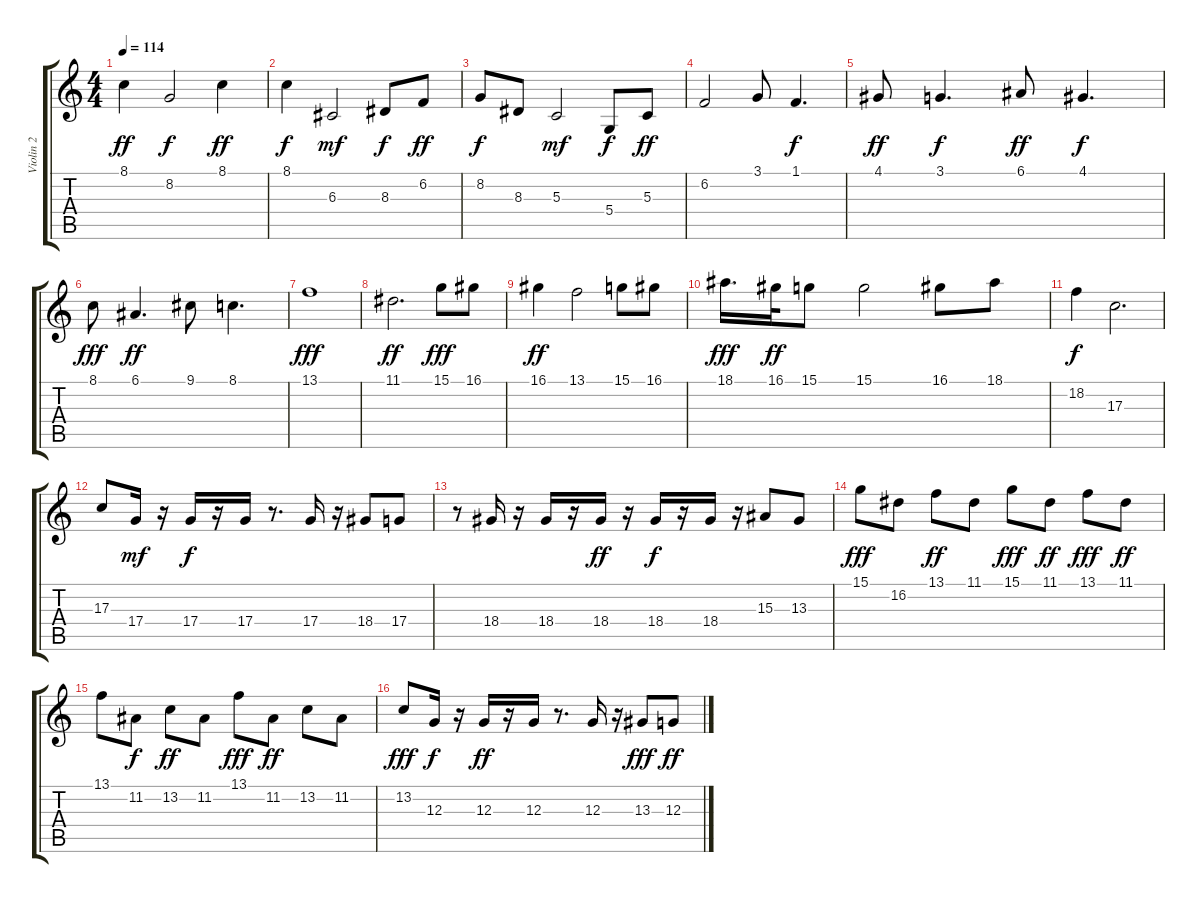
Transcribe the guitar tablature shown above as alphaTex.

\track ("Violin 2" "Violin 2") {instrument stringensemble1}
\staff {score tabs}
\tuning (E4 B3 G3 D3 A2 E2) {hide}
\ts (4 4)
\tempo 114
\clef g2
\ks c
8.1.4{dy ff} 8.2.2{dy f} 8.1.4{dy ff} |
8.1.4{dy f} 6.3.2{dy mf} 8.3.8{dy f} 6.2.8{dy ff} |
8.2.8{dy f} 8.3.8 5.3.2{dy mf} 5.4.8{dy f} 5.3.8{dy ff} |
6.2.2 3.1.8 1.1.4{d dy f} |
4.1.8{dy ff} 3.1.4{d dy f} 6.1.8{dy ff} 4.1.4{d dy f} |
8.1.8{dy fff} 6.1.4{d dy ff} 9.1.8 8.1.4{d} |
13.1.1{dy fff} |
11.1.2{d dy ff} 15.1.8{dy fff} 16.1.8 |
16.1.4{dy ff} 13.1.2 15.1.8 16.1.8 |
18.1.16{d dy fff} 16.1.32{dy ff} 15.1.8 15.1.2 16.1.8 18.1.8 |
18.2.4{dy f} 17.3.2{d} |
17.3.8 17.4.16{dy mf} r.16 17.4.16{dy f} r.16 17.4.16 r.8{d} 17.4.16 r.16 18.4.8 17.4.8 |
r.8 18.4.16 r.16 18.4.16 r.16 18.4.16{dy ff} r.16 18.4.16{dy f} r.16 18.4.16 r.16 15.3.8 13.3.8 |
15.1.8{dy fff} 16.2.8 13.1.8{dy ff} 11.1.8 15.1.8{dy fff} 11.1.8{dy ff} 13.1.8{dy fff} 11.1.8{dy ff} |
13.1.8 11.2.8{dy f} 13.2.8{dy ff} 11.2.8 13.1.8{dy fff} 11.2.8{dy ff} 13.2.8 11.2.8 |
13.2.8{dy fff} 12.3.16{dy f} r.16 12.3.16{dy ff} r.16 12.3.16 r.8{d} 12.3.16 r.16 13.3.8{dy fff} 12.3.8{dy ff}
